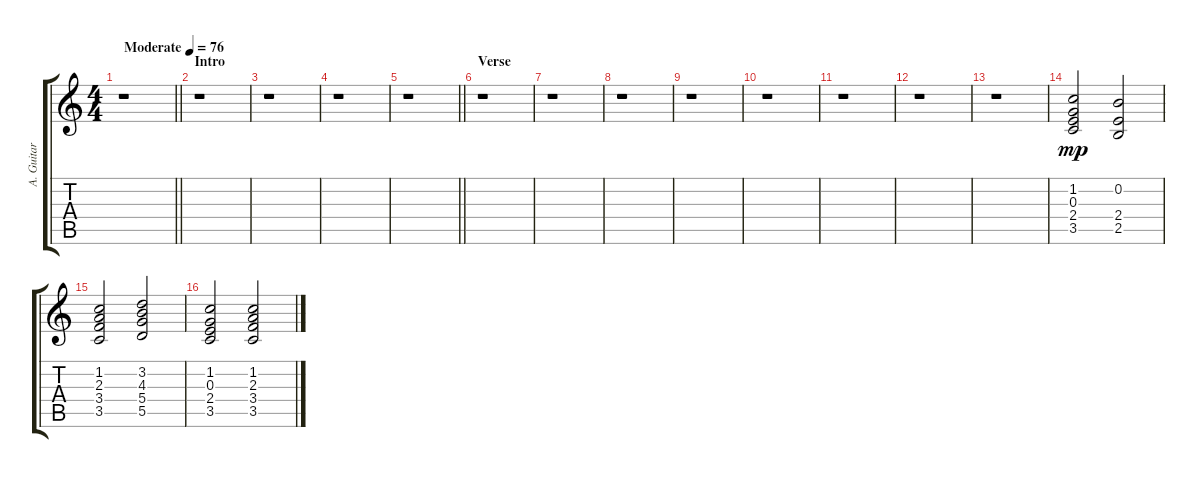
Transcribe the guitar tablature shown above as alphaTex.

\track ("A. Guitar" "A. Guitar") {instrument acousticguitarsteel}
\staff {score tabs}
\tuning (E4 B3 G3 D3 A2 E2) {hide}
\ts (4 4)
\tempo (76 "Moderate")
\clef g2
\barLineRight lightlight
\ks c
r.1{dy mp instrument acousticguitarsteel} |
\section ("" "Intro")
r.1 |
r.1 |
r.1 |
\barLineRight lightlight
r.1 |
\section ("" "Verse")
r.1 |
r.1 |
r.1 |
r.1 |
r.1 |
r.1 |
r.1 |
r.1 |
(1.2 0.3 2.4 3.5).2 (0.2 2.4 2.5).2 |
(1.2 2.3 3.4 3.5).2 (3.2 4.3 5.4 5.5).2 |
(1.2 0.3 2.4 3.5).2 (1.2 2.3 3.4 3.5).2
